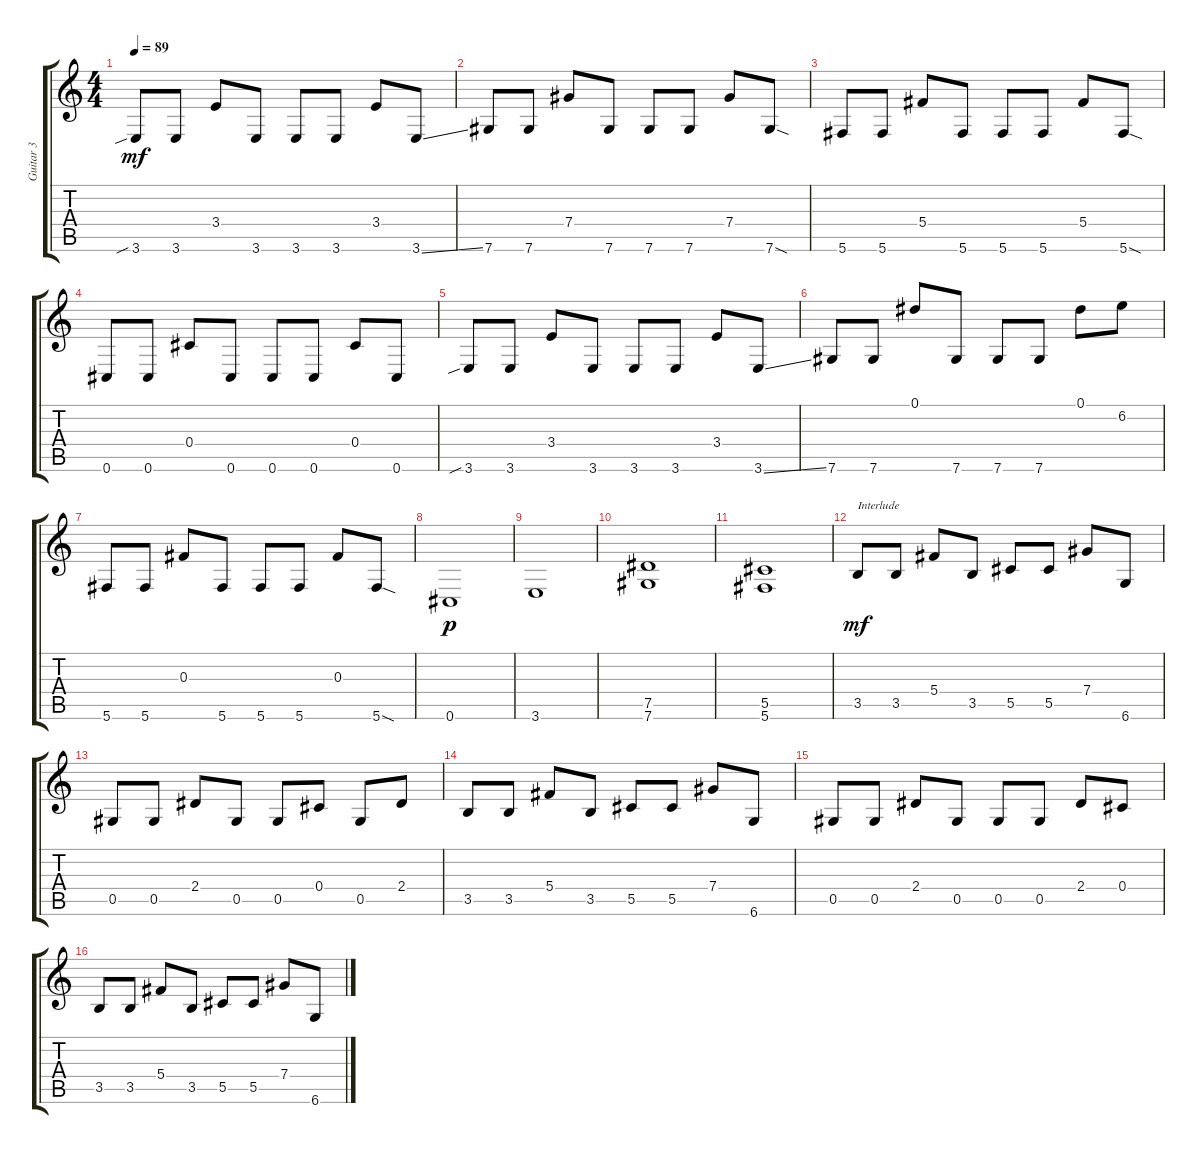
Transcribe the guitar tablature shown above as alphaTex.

\track ("Guitar 3" "Guitar 3") {instrument distortionguitar}
\staff {score tabs}
\tuning (Eb4 Bb3 Gb3 Db3 Ab2 Db2) {hide}
\ts (4 4)
\tempo 89
\clef g2
\ks c
3.6{sib}.8{dy mf} 3.6.8 3.4.8 3.6.8 3.6.8 3.6.8 3.4.8 3.6{ss}.8 |
7.6.8 7.6.8 7.4.8 7.6.8 7.6.8 7.6.8 7.4.8 7.6{sod}.8 |
5.6.8 5.6.8 5.4.8 5.6.8 5.6.8 5.6.8 5.4.8 5.6{sod}.8 |
0.6.8 0.6.8 0.4.8 0.6.8 0.6.8 0.6.8 0.4.8 0.6.8 |
3.6{sib}.8 3.6.8 3.4.8 3.6.8 3.6.8 3.6.8 3.4.8 3.6{ss}.8 |
7.6.8 7.6.8 0.1.8 7.6.8 7.6.8 7.6.8 0.1.8 6.2.8 |
5.6.8 5.6.8 0.3.8 5.6.8 5.6.8 5.6.8 0.3.8 5.6{sod}.8 |
0.6.1{dy p} |
3.6.1 |
(7.5 7.6).1 |
(5.5 5.6).1 |
3.5.8{txt "Interlude" dy mf} 3.5.8 5.4.8 3.5.8 5.5.8 5.5.8 7.4.8 6.6.8 |
0.5.8 0.5.8 2.4.8 0.5.8 0.5.8 0.4.8 0.5.8 2.4.8 |
3.5.8 3.5.8 5.4.8 3.5.8 5.5.8 5.5.8 7.4.8 6.6.8 |
0.5.8 0.5.8 2.4.8 0.5.8 0.5.8 0.5.8 2.4.8 0.4.8 |
3.5.8 3.5.8 5.4.8 3.5.8 5.5.8 5.5.8 7.4.8 6.6.8
